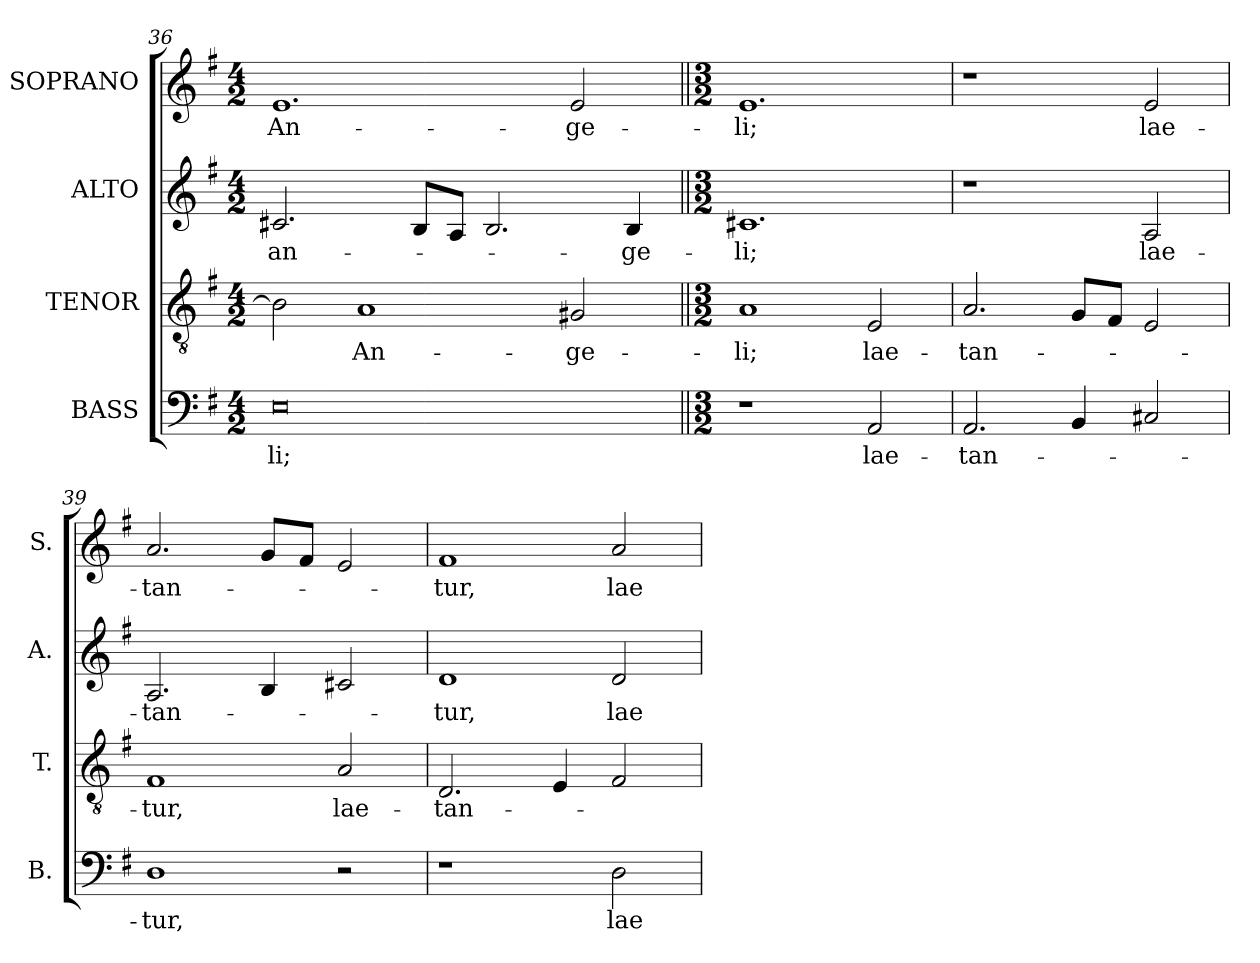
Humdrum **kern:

**kern	**text	**kern	**text	**kern	**text	**kern	**text
*part4	*part4	*part3	*part3	*part2	*part2	*part1	*part1
*staff4	*staff4	*staff3	*staff3	*staff2	*staff2	*staff1	*staff1
*I"BASS	*	*I"TENOR	*	*I"ALTO	*	*I"SOPRANO	*
*I'B.	*	*I'T.	*	*I'A.	*	*I'S.	*
*clefF4	*	*clefGv2	*	*clefG2	*	*clefG2	*
*	*	*ITrd7c12	*	*	*	*	*
*k[f#]	*	*k[f#]	*	*k[f#]	*	*k[f#]	*
*G:	*	*G:	*	*G:	*	*G:	*
*M4/2	*	*M4/2	*	*M4/2	*	*M4/2	*
=36	=36	=36	=36	=36	=36	=36	=36
!	!LO:LY:b:color=#000000	!	!	!	!	!	!
!	!	!	!	!	!LO:LY:b:color=#000000	!	!
!	!	!	!	!	!	!	!LO:LY:b:color=#000000
0Ei	-li;	2BBi\]	.	2.c#Xi/	an-	1.ei	An-
!	!	!	!LO:LY:b:color=#000000	!	!	!	!
.	.	1AAi	An-	.	.	.	.
.	.	.	.	8Bi/L	.	.	.
.	.	.	.	8Ai/J	.	.	.
.	.	.	.	2.Bi/	.	.	.
!	!	!	!LO:LY:b:color=#000000	!	!	!	!
!	!	!	!	!	!	!	!LO:LY:b:color=#000000
.	.	2GG#Xi/	-ge-	.	.	2ei/	-ge-
!	!	!	!	!	!LO:LY:b:color=#000000	!	!
.	.	.	.	4Bi/	-ge-	.	.
=37||	=37||	=37||	=37||	=37||	=37||	=37||	=37||
*M3/2	*	*M3/2	*	*M3/2	*	*M3/2	*
!	!	!	!LO:LY:b:color=#000000	!	!	!	!
!	!	!	!	!	!LO:LY:b:color=#000000	!	!
!	!	!	!	!	!	!	!LO:LY:b:color=#000000
1r	.	1AAi	-li;	1.c#Xi	-li;	1.ei	-li;
!	!LO:LY:b:color=#000000	!	!	!	!	!	!
!	!	!	!LO:LY:b:color=#000000	!	!	!	!
2AAi/	lae-	2EEi/	lae-	.	.	.	.
=38	=38	=38	=38	=38	=38	=38	=38
!	!LO:LY:b:color=#000000	!	!	!	!	!	!
!	!	!	!LO:LY:b:color=#000000	!	!	!	!
2.AAi/	-tan-	2.AAi/	-tan-	1r	.	1r	.
4BBi/	.	8GGi/L	.	.	.	.	.
.	.	8FF#i/J	.	.	.	.	.
!	!	!	!	!	!LO:LY:b:color=#000000	!	!
!	!	!	!	!	!	!	!LO:LY:b:color=#000000
2C#Xi/	.	2EEi/	.	2Ai/	lae-	2ei/	lae-
=39	=39	=39	=39	=39	=39	=39	=39
!	!LO:LY:b:color=#000000	!	!	!	!	!	!
!	!	!	!LO:LY:b:color=#000000	!	!	!	!
!	!	!	!	!	!LO:LY:b:color=#000000	!	!
!	!	!	!	!	!	!	!LO:LY:b:color=#000000
1Di	-tur,	1FF#i	-tur,	2.Ai/	-tan-	2.ai/	-tan-
.	.	.	.	4Bi/	.	8gi/L	.
.	.	.	.	.	.	8f#i/J	.
!	!	!	!LO:LY:b:color=#000000	!	!	!	!
2r	.	2AAi/	lae-	2c#Xi/	.	2ei/	.
=40	=40	=40	=40	=40	=40	=40	=40
!	!	!	!LO:LY:b:color=#000000	!	!	!	!
!	!	!	!	!	!LO:LY:b:color=#000000	!	!
!	!	!	!	!	!	!	!LO:LY:b:color=#000000
1r	.	2.DDi/	-tan-	1di	-tur,	1f#i	-tur,
.	.	4EEi/	.	.	.	.	.
!	!LO:LY:b:color=#000000	!	!	!	!	!	!
!	!	!	!	!	!LO:LY:b:color=#000000	!	!
!	!	!	!	!	!	!	!LO:LY:b:color=#000000
2Di\	lae-	2FF#i/	.	2di/	lae-	2ai/	lae-
=	=	=	=	=	=	=	=
*-	*-	*-	*-	*-	*-	*-	*-
